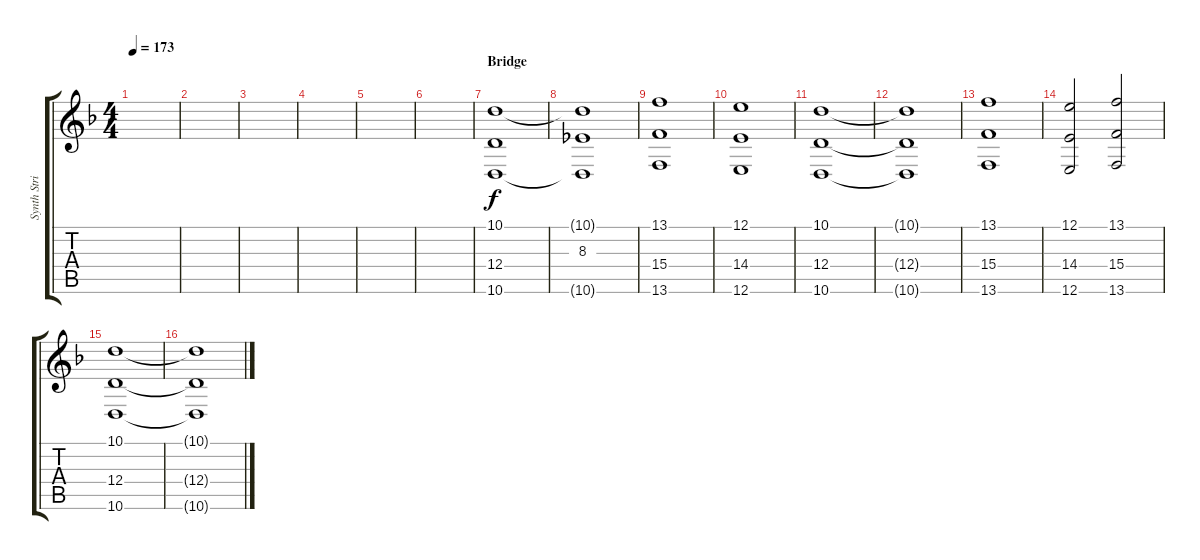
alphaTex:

\track ("Synth Strings" "Synth Stri") {instrument stringensemble1}
\staff {score tabs}
\tuning (E4 B3 G3 D3 A2 E2) {hide}
\ts (4 4)
\tempo 173
\clef g2
\ks dminor
|
|
|
|
|
|
\section ("" "Bridge")
(10.1 12.4 10.6).1 |
(10.1{t} 8.3 10.6{t}).1 |
(13.1 15.4 13.6).1 |
(12.1 14.4 12.6).1 |
(10.1 12.4 10.6).1 |
(10.1{t} 12.4{t} 10.6{t}).1 |
(13.1 15.4 13.6).1 |
(12.1 14.4 12.6).2 (13.1 15.4 13.6).2 |
(10.1 12.4 10.6).1 |
(10.1{t} 12.4{t} 10.6{t}).1
